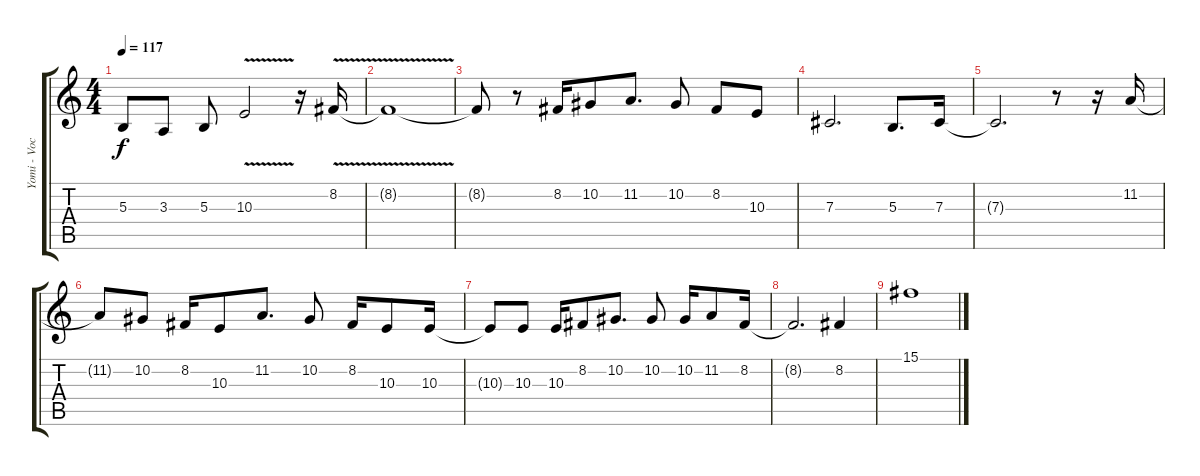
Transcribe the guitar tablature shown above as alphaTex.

\track ("Yomi - Vocals" "Yomi - Voc") {instrument sopranosax}
\staff {score tabs}
\tuning (Eb4 Bb3 Gb3 Db3 Ab2 Eb2) {hide}
\ts (4 4)
\tempo 117
\clef g2
\ks c
5.3.8{dy f} 3.3.8 5.3.8 10.3{v}.2 r.16 8.2{v}.16 |
8.2{t}.1 |
8.2{t}.8 r.8 8.2.16 10.2.8 11.2.8{d} 10.2.8 8.2.8 10.3.8 |
7.3.2{d} 5.3.8{d} 7.3.16 |
7.3{t}.2{d} r.8 r.16 11.2.16 |
11.2{t}.8 10.2.8 8.2.16 10.3.8 11.2.8{d} 10.2.8 8.2.16 10.3.8 10.3.16 |
10.3{t}.8 10.3.8 10.3.16 8.2.8 10.2.8{d} 10.2.8 10.2.16 11.2.8 8.2.16 |
8.2{t}.2{d} 8.2.4 |
15.1.1
